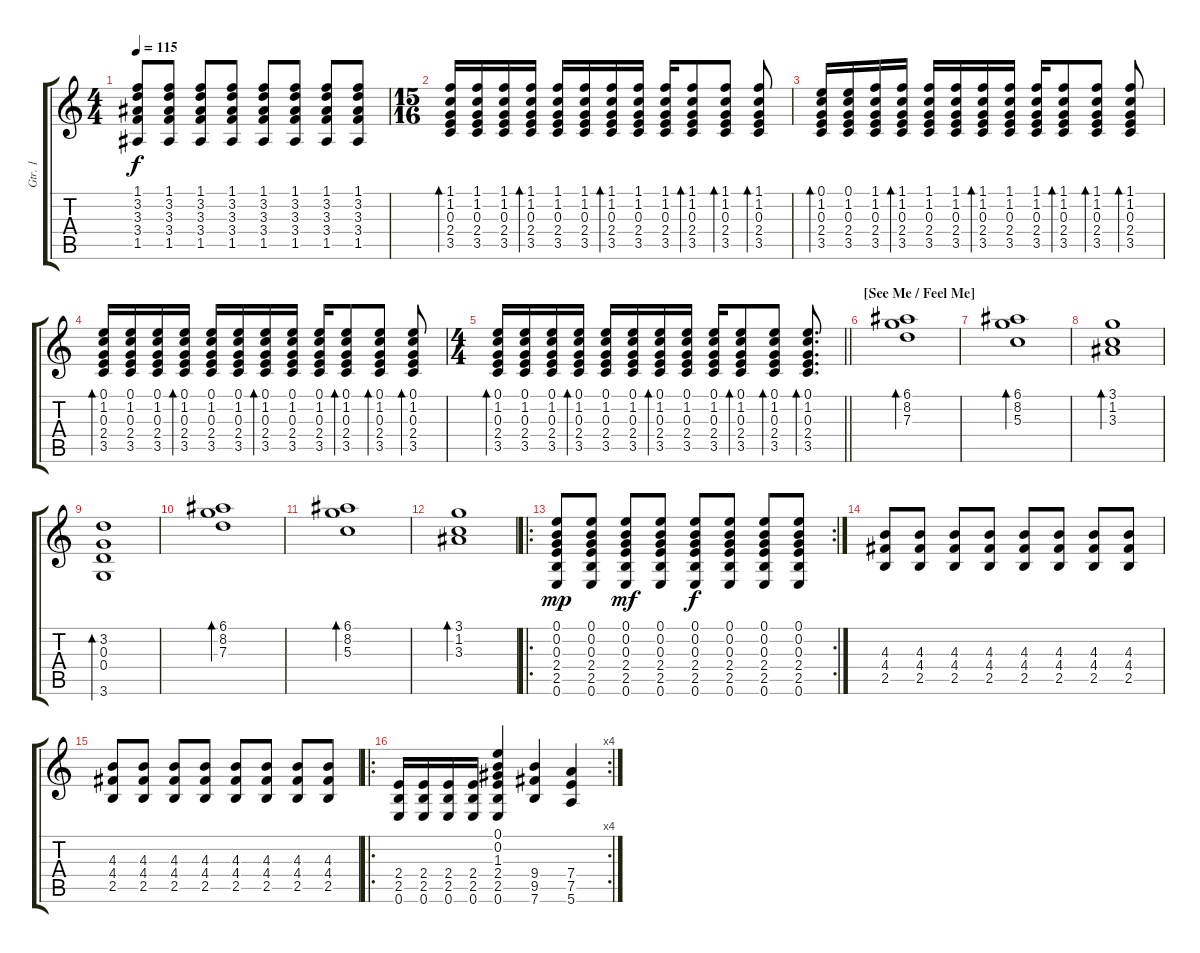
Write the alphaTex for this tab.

\track ("Gtr. 1" "Gtr. 1") {instrument acousticguitarsteel}
\staff {score tabs}
\tuning (E4 B3 G3 D3 A2 E2) {hide}
\ts (4 4)
\tempo 115
\clef g2
\ks c
(1.1 3.2 3.3 3.4 1.5).8{dy f} (1.1 3.2 3.3 3.4 1.5).8 (1.1 3.2 3.3 3.4 1.5).8 (1.1 3.2 3.3 3.4 1.5).8 (1.1 3.2 3.3 3.4 1.5).8 (1.1 3.2 3.3 3.4 1.5).8 (1.1 3.2 3.3 3.4 1.5).8 (1.1 3.2 3.3 3.4 1.5).8 |
\ts (15 16)
(1.1 1.2 0.3 2.4 3.5).16{bd 120} (1.1 1.2 0.3 2.4 3.5).16 (1.1 1.2 0.3 2.4 3.5).16 (1.1 1.2 0.3 2.4 3.5).16{bd 120} (1.1 1.2 0.3 2.4 3.5).16 (1.1 1.2 0.3 2.4 3.5).16 (1.1 1.2 0.3 2.4 3.5).16{bd 120} (1.1 1.2 0.3 2.4 3.5).16 (1.1 1.2 0.3 2.4 3.5).16 (1.1 1.2 0.3 2.4 3.5).8{bd 120} (1.1 1.2 0.3 2.4 3.5).8{bd 120} (1.1 1.2 0.3 2.4 3.5).8{bd 120} |
(0.1 1.2 0.3 2.4 3.5).16{bd 120} (0.1 1.2 0.3 2.4 3.5).16 (1.1 1.2 0.3 2.4 3.5).16 (1.1 1.2 0.3 2.4 3.5).16{bd 120} (1.1 1.2 0.3 2.4 3.5).16 (1.1 1.2 0.3 2.4 3.5).16 (1.1 1.2 0.3 2.4 3.5).16{bd 120} (1.1 1.2 0.3 2.4 3.5).16 (1.1 1.2 0.3 2.4 3.5).16 (1.1 1.2 0.3 2.4 3.5).8{bd 120} (1.1 1.2 0.3 2.4 3.5).8{bd 120} (1.1 1.2 0.3 2.4 3.5).8{bd 120} |
(0.1 1.2 0.3 2.4 3.5).16{bd 120} (0.1 1.2 0.3 2.4 3.5).16 (0.1 1.2 0.3 2.4 3.5).16 (0.1 1.2 0.3 2.4 3.5).16{bd 120} (0.1 1.2 0.3 2.4 3.5).16 (0.1 1.2 0.3 2.4 3.5).16 (0.1 1.2 0.3 2.4 3.5).16{bd 120} (0.1 1.2 0.3 2.4 3.5).16 (0.1 1.2 0.3 2.4 3.5).16 (0.1 1.2 0.3 2.4 3.5).8{bd 120} (0.1 1.2 0.3 2.4 3.5).8{bd 120} (0.1 1.2 0.3 2.4 3.5).8{bd 120} |
\ts (4 4)
\barLineRight lightlight
(0.1 1.2 0.3 2.4 3.5).16{bd 120} (0.1 1.2 0.3 2.4 3.5).16 (0.1 1.2 0.3 2.4 3.5).16 (0.1 1.2 0.3 2.4 3.5).16{bd 120} (0.1 1.2 0.3 2.4 3.5).16 (0.1 1.2 0.3 2.4 3.5).16 (0.1 1.2 0.3 2.4 3.5).16{bd 120} (0.1 1.2 0.3 2.4 3.5).16 (0.1 1.2 0.3 2.4 3.5).16 (0.1 1.2 0.3 2.4 3.5).8{bd 120} (0.1 1.2 0.3 2.4 3.5).8{bd 120} (0.1 1.2 0.3 2.4 3.5).8{d bd 120} |
\section ("" "[See Me / Feel Me]")
(6.1 8.2 7.3).1{bd 240} |
(6.1 8.2 5.3).1{bd 120} |
(3.1 1.2 3.3).1{bd 120} |
(3.2 0.3 0.4 3.6).1{bd 120} |
(6.1 8.2 7.3).1{bd 240} |
(6.1 8.2 5.3).1{bd 120} |
(3.1 1.2 3.3).1{bd 120} |
\ro
\rc 2
(0.1 0.2 0.3 2.4 2.5 0.6).8{dy mp} (0.1 0.2 0.3 2.4 2.5 0.6).8 (0.1 0.2 0.3 2.4 2.5 0.6).8{dy mf} (0.1 0.2 0.3 2.4 2.5 0.6).8 (0.1 0.2 0.3 2.4 2.5 0.6).8{dy f} (0.1 0.2 0.3 2.4 2.5 0.6).8 (0.1 0.2 0.3 2.4 2.5 0.6).8 (0.1 0.2 0.3 2.4 2.5 0.6).8 |
(4.3 4.4 2.5).8 (4.3 4.4 2.5).8 (4.3 4.4 2.5).8 (4.3 4.4 2.5).8 (4.3 4.4 2.5).8 (4.3 4.4 2.5).8 (4.3 4.4 2.5).8 (4.3 4.4 2.5).8 |
(4.3 4.4 2.5).8 (4.3 4.4 2.5).8 (4.3 4.4 2.5).8 (4.3 4.4 2.5).8 (4.3 4.4 2.5).8 (4.3 4.4 2.5).8 (4.3 4.4 2.5).8 (4.3 4.4 2.5).8 |
\ro
\rc 4
(2.4 2.5 0.6).16 (2.4 2.5 0.6).16 (2.4 2.5 0.6).16 (2.4 2.5 0.6).16 (0.1 0.2 1.3 2.4 2.5 0.6).4 (9.4 9.5 7.6).4 (7.4 7.5 5.6).4
